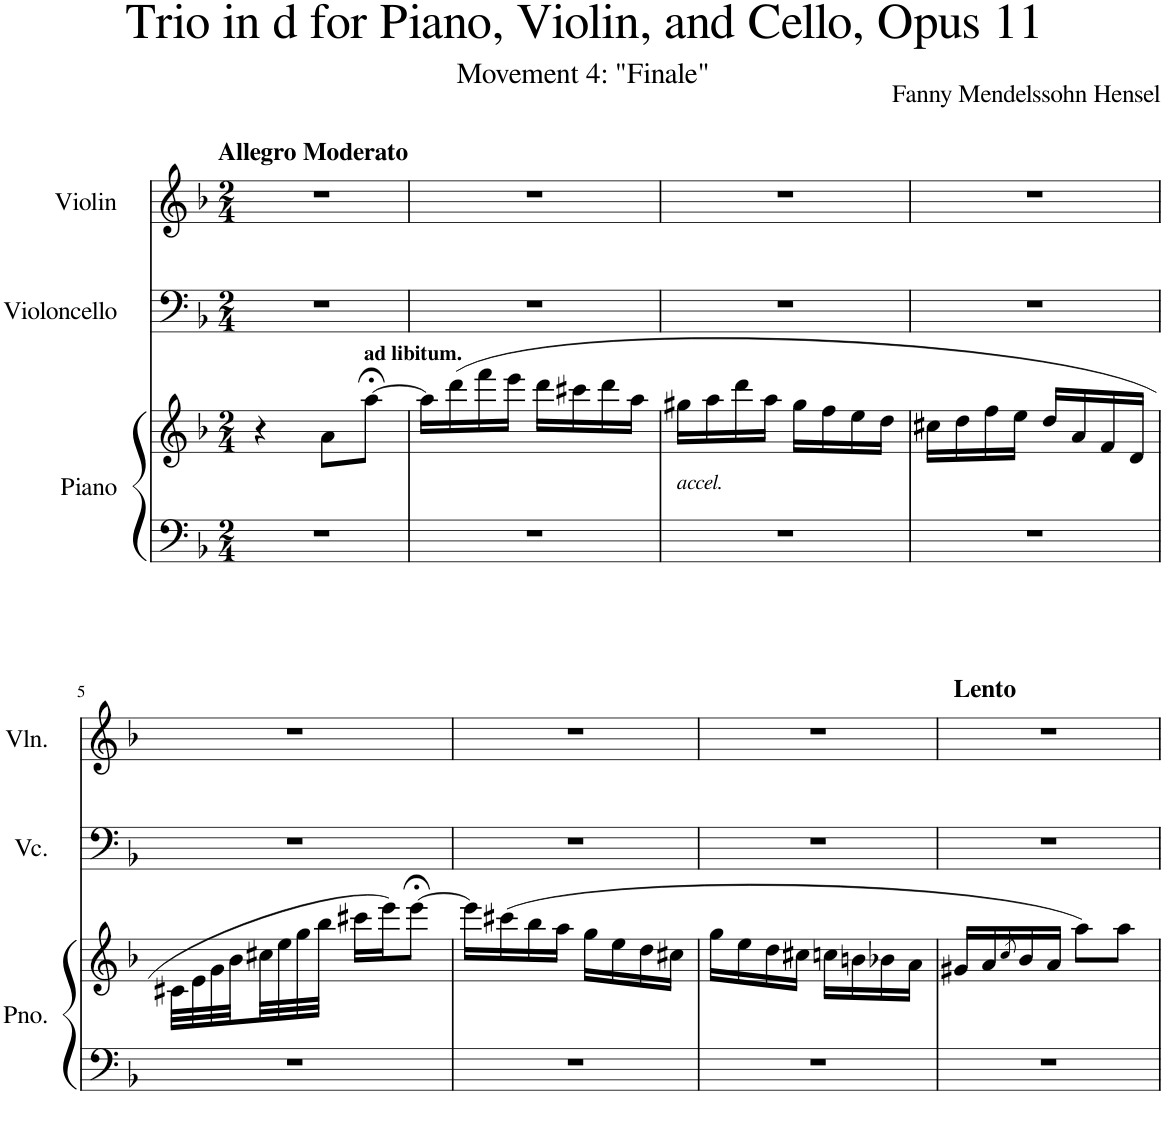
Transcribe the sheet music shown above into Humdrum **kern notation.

**kern	**kern	**kern	**kern
*part3	*part3	*part2	*part1
*staff4	*staff3	*staff2	*staff1
*I"Piano	*	*I"Violoncello	*I"Violin
*I'Pno.	*	*I'Vc.	*I'Vln.
*clefF4	*clefG2	*clefF4	*clefG2
*k[b-]	*k[b-]	*k[b-]	*k[b-]
*M2/4	*M2/4	*M2/4	*M2/4
=1	=1	=1	=1
!	!	!	!LO:TX:a:B:t=Allegro Moderato
2r	4r	2r	2r
.	8a\L	.	.
!	!LO:TX:a:B:t=ad libitum.	!	!
.	[8aa;<\J	.	.
=2	=2	=2	=2
2r	16aa\LL]	2r	2r
.	(16ddd\	.	.
.	16fff\	.	.
.	16eee\JJ	.	.
.	16ddd\LL	.	.
.	16ccc#X\	.	.
.	16ddd\	.	.
.	16aa\JJ	.	.
=3	=3	=3	=3
!	!LO:TX:b:i:t=accel.	!	!
2r	16gg#X\LL	2r	2r
.	16aa\	.	.
.	16ddd\	.	.
.	16aa\JJ	.	.
.	16gg#\LL	.	.
.	16ff\	.	.
.	16ee\	.	.
.	16dd\JJ	.	.
=4	=4	=4	=4
2r	16cc#X\LL	2r	2r
.	16dd\	.	.
.	16ff\	.	.
.	16ee\JJ	.	.
.	16dd/LL	.	.
.	16a/	.	.
.	16f/	.	.
.	16d/JJ	.	.
!!LO:LB:g=z
=5	=5	=5	=5
2r	32c#X\LLL	2r	2r
.	32e\	.	.
.	32g\	.	.
.	32b-\	.	.
.	32cc#X\	.	.
.	32ee\	.	.
.	32gg\	.	.
.	32bb-\JJJ	.	.
.	16ccc#X\LL	.	.
.	16eee\J)	.	.
.	[8eee;<\J	.	.
=6	=6	=6	=6
2r	16eee\LL]	2r	2r
.	(16ccc#X\	.	.
.	16bb-\	.	.
.	16aa\JJ	.	.
.	16gg\LL	.	.
.	16ee\	.	.
.	16dd\	.	.
.	16cc#X\JJ	.	.
=7	=7	=7	=7
2r	16gg\LL	2r	2r
.	16ee\	.	.
.	16dd\	.	.
.	16cc#X\JJ	.	.
.	16ccn\LL	.	.
.	16bn\	.	.
.	16b-X\	.	.
.	16a\JJ	.	.
=8	=8	=8	=8
!	!	!	!LO:TX:a:B:t=Lento
2r	16g#X/LL	2r	2r
.	16a/	.	.
.	8qcc/	.	.
.	16b-/	.	.
.	16a/JJ	.	.
.	8aa\L)	.	.
.	8aa\J	.	.
=	=	=	=
*-	*-	*-	*-
